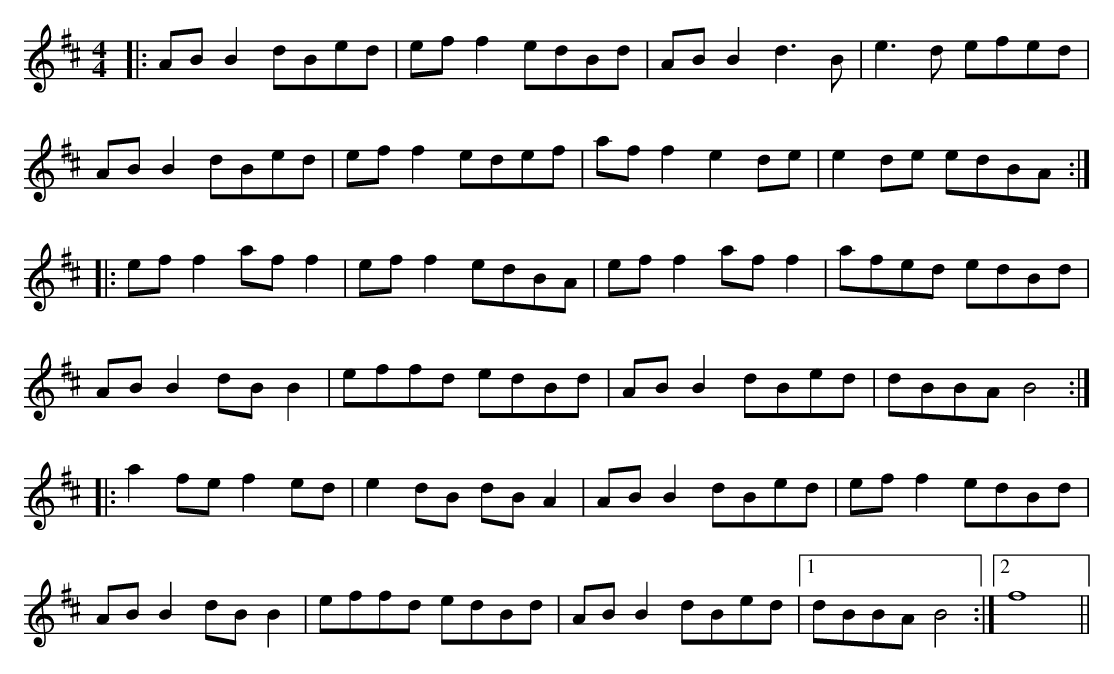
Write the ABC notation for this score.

X:1
M:4/4
K:Bmin
|:AB B2 dBed|ef f2 edBd|AB B2 d3B|e3d efed|
AB B2 dBed|ef f2 edef|af f2 e2de|e2de edBA:|
|:ef f2 af f2|ef f2 edBA|ef f2 af f2|afed edBd|
AB B2 dB B2|effd edBd|AB B2 dBed|dBBA B4:|
|:a2fe f2ed|e2dB dBA2|AB B2 dBed|ef f2 edBd|
AB B2 dB B2|effd edBd|AB B2 dBed|1 dBBA B4:|2 f8||
